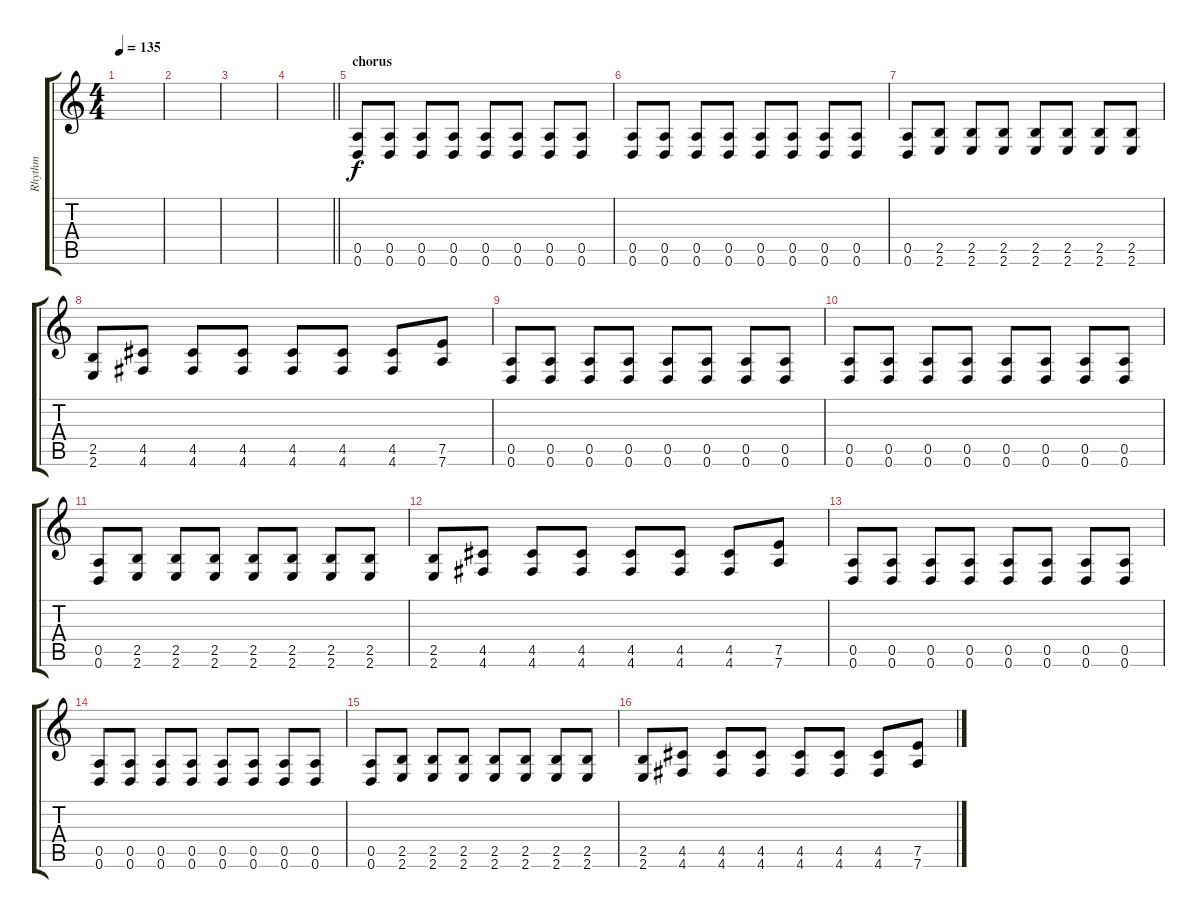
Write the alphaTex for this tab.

\track ("Rhythm" "Rhythm") {instrument overdrivenguitar}
\staff {score tabs}
\tuning (E4 B3 G3 D3 A2 D2) {hide}
\ts (4 4)
\tempo 135
\clef g2
\ks c
|
|
|
\barLineRight lightlight
|
\section ("" "chorus")
(0.5 0.6).8 (0.5 0.6).8 (0.5 0.6).8 (0.5 0.6).8 (0.5 0.6).8 (0.5 0.6).8 (0.5 0.6).8 (0.5 0.6).8 |
(0.5 0.6).8 (0.5 0.6).8 (0.5 0.6).8 (0.5 0.6).8 (0.5 0.6).8 (0.5 0.6).8 (0.5 0.6).8 (0.5 0.6).8 |
(0.5 0.6).8 (2.5 2.6).8 (2.5 2.6).8 (2.5 2.6).8 (2.5 2.6).8 (2.5 2.6).8 (2.5 2.6).8 (2.5 2.6).8 |
(2.5 2.6).8 (4.5 4.6).8 (4.5 4.6).8 (4.5 4.6).8 (4.5 4.6).8 (4.5 4.6).8 (4.5 4.6).8 (7.5 7.6).8 |
(0.5 0.6).8 (0.5 0.6).8 (0.5 0.6).8 (0.5 0.6).8 (0.5 0.6).8 (0.5 0.6).8 (0.5 0.6).8 (0.5 0.6).8 |
(0.5 0.6).8 (0.5 0.6).8 (0.5 0.6).8 (0.5 0.6).8 (0.5 0.6).8 (0.5 0.6).8 (0.5 0.6).8 (0.5 0.6).8 |
(0.5 0.6).8 (2.5 2.6).8 (2.5 2.6).8 (2.5 2.6).8 (2.5 2.6).8 (2.5 2.6).8 (2.5 2.6).8 (2.5 2.6).8 |
(2.5 2.6).8 (4.5 4.6).8 (4.5 4.6).8 (4.5 4.6).8 (4.5 4.6).8 (4.5 4.6).8 (4.5 4.6).8 (7.5 7.6).8 |
(0.5 0.6).8 (0.5 0.6).8 (0.5 0.6).8 (0.5 0.6).8 (0.5 0.6).8 (0.5 0.6).8 (0.5 0.6).8 (0.5 0.6).8 |
(0.5 0.6).8 (0.5 0.6).8 (0.5 0.6).8 (0.5 0.6).8 (0.5 0.6).8 (0.5 0.6).8 (0.5 0.6).8 (0.5 0.6).8 |
(0.5 0.6).8 (2.5 2.6).8 (2.5 2.6).8 (2.5 2.6).8 (2.5 2.6).8 (2.5 2.6).8 (2.5 2.6).8 (2.5 2.6).8 |
(2.5 2.6).8 (4.5 4.6).8 (4.5 4.6).8 (4.5 4.6).8 (4.5 4.6).8 (4.5 4.6).8 (4.5 4.6).8 (7.5 7.6).8
